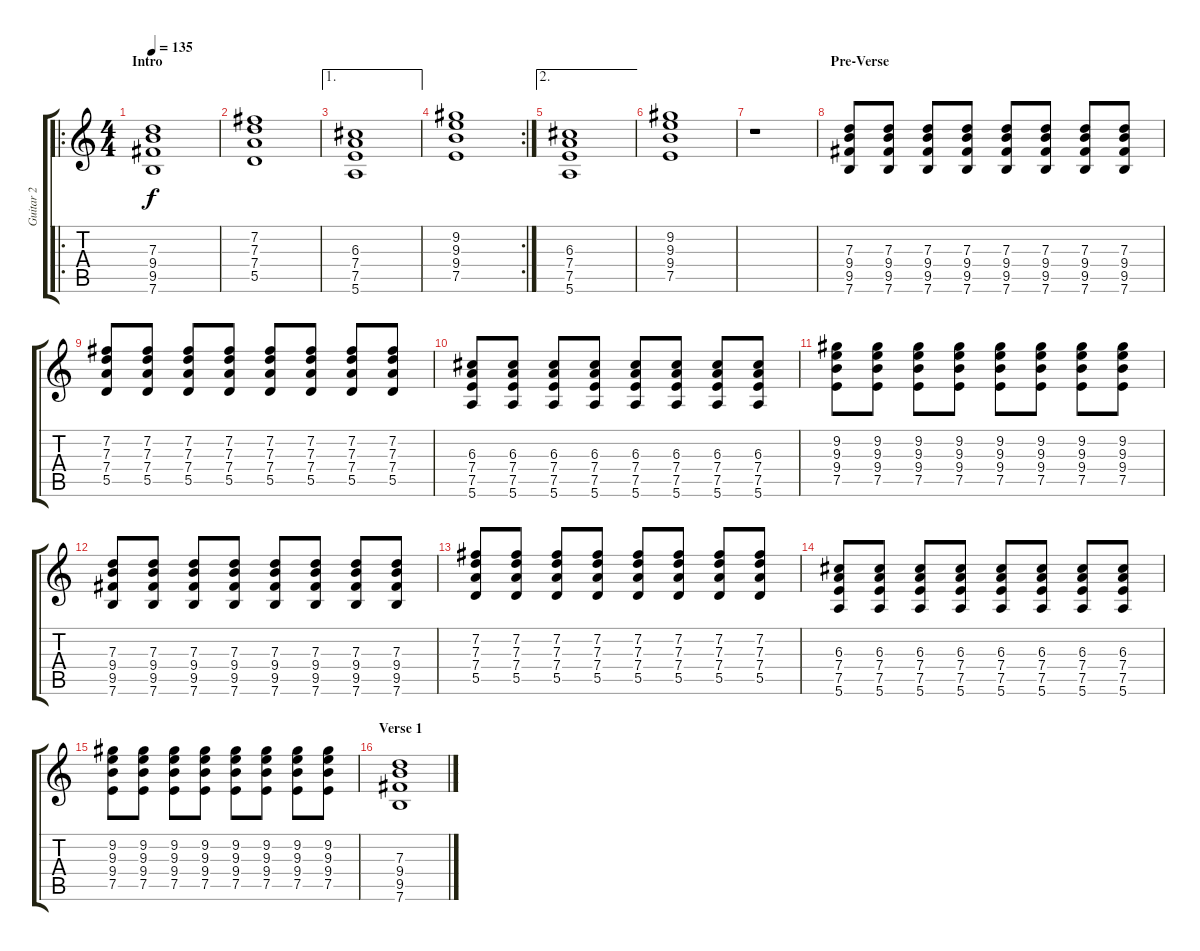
\track ("Guitar 2" "Guitar 2") {instrument acousticguitarnylon}
\staff {score tabs}
\tuning (E4 B3 G3 D3 A2 E2) {hide}
\ro
\ts (4 4)
\section ("" "Intro")
\tempo 135
\clef g2
\ks c
(7.3 9.4 9.5 7.6).1{dy f instrument acousticguitarnylon} |
(7.2 7.3 7.4 5.5).1 |
\ae 1
(6.3 7.4 7.5 5.6).1 |
\rc 2
(9.2 9.3 9.4 7.5).1 |
\ae 2
(6.3 7.4 7.5 5.6).1 |
(9.2 9.3 9.4 7.5).1 |
r.1 |
\section ("" "Pre-Verse")
(7.3 9.4 9.5 7.6).8 (7.3 9.4 9.5 7.6).8 (7.3 9.4 9.5 7.6).8 (7.3 9.4 9.5 7.6).8 (7.3 9.4 9.5 7.6).8 (7.3 9.4 9.5 7.6).8 (7.3 9.4 9.5 7.6).8 (7.3 9.4 9.5 7.6).8 |
(7.2 7.3 7.4 5.5).8 (7.2 7.3 7.4 5.5).8 (7.2 7.3 7.4 5.5).8 (7.2 7.3 7.4 5.5).8 (7.2 7.3 7.4 5.5).8 (7.2 7.3 7.4 5.5).8 (7.2 7.3 7.4 5.5).8 (7.2 7.3 7.4 5.5).8 |
(6.3 7.4 7.5 5.6).8 (6.3 7.4 7.5 5.6).8 (6.3 7.4 7.5 5.6).8 (6.3 7.4 7.5 5.6).8 (6.3 7.4 7.5 5.6).8 (6.3 7.4 7.5 5.6).8 (6.3 7.4 7.5 5.6).8 (6.3 7.4 7.5 5.6).8 |
(9.2 9.3 9.4 7.5).8 (9.2 9.3 9.4 7.5).8 (9.2 9.3 9.4 7.5).8 (9.2 9.3 9.4 7.5).8 (9.2 9.3 9.4 7.5).8 (9.2 9.3 9.4 7.5).8 (9.2 9.3 9.4 7.5).8 (9.2 9.3 9.4 7.5).8 |
(7.3 9.4 9.5 7.6).8 (7.3 9.4 9.5 7.6).8 (7.3 9.4 9.5 7.6).8 (7.3 9.4 9.5 7.6).8 (7.3 9.4 9.5 7.6).8 (7.3 9.4 9.5 7.6).8 (7.3 9.4 9.5 7.6).8 (7.3 9.4 9.5 7.6).8 |
(7.2 7.3 7.4 5.5).8 (7.2 7.3 7.4 5.5).8 (7.2 7.3 7.4 5.5).8 (7.2 7.3 7.4 5.5).8 (7.2 7.3 7.4 5.5).8 (7.2 7.3 7.4 5.5).8 (7.2 7.3 7.4 5.5).8 (7.2 7.3 7.4 5.5).8 |
(6.3 7.4 7.5 5.6).8 (6.3 7.4 7.5 5.6).8 (6.3 7.4 7.5 5.6).8 (6.3 7.4 7.5 5.6).8 (6.3 7.4 7.5 5.6).8 (6.3 7.4 7.5 5.6).8 (6.3 7.4 7.5 5.6).8 (6.3 7.4 7.5 5.6).8 |
(9.2 9.3 9.4 7.5).8 (9.2 9.3 9.4 7.5).8 (9.2 9.3 9.4 7.5).8 (9.2 9.3 9.4 7.5).8 (9.2 9.3 9.4 7.5).8 (9.2 9.3 9.4 7.5).8 (9.2 9.3 9.4 7.5).8 (9.2 9.3 9.4 7.5).8 |
\section ("" "Verse 1")
(7.3 9.4 9.5 7.6).1
